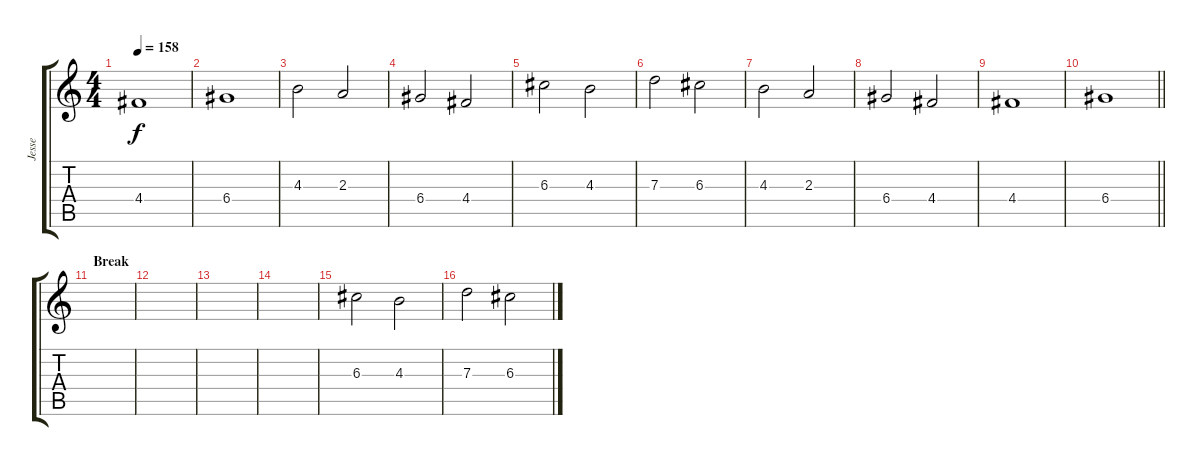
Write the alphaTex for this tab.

\track ("Jesse" "Jesse") {instrument overdrivenguitar}
\staff {score tabs}
\tuning (E4 B3 G3 D3 A2 D2) {hide}
\ts (4 4)
\tempo 158
\clef g2
\ks c
4.4.1{dy f} |
6.4.1 |
4.3.2 2.3.2 |
6.4.2 4.4.2 |
6.3.2 4.3.2 |
7.3.2 6.3.2 |
4.3.2 2.3.2 |
6.4.2 4.4.2 |
4.4.1 |
\barLineRight lightlight
6.4.1 |
\section ("" "Break")
|
|
|
|
6.3.2 4.3.2 |
7.3.2 6.3.2
